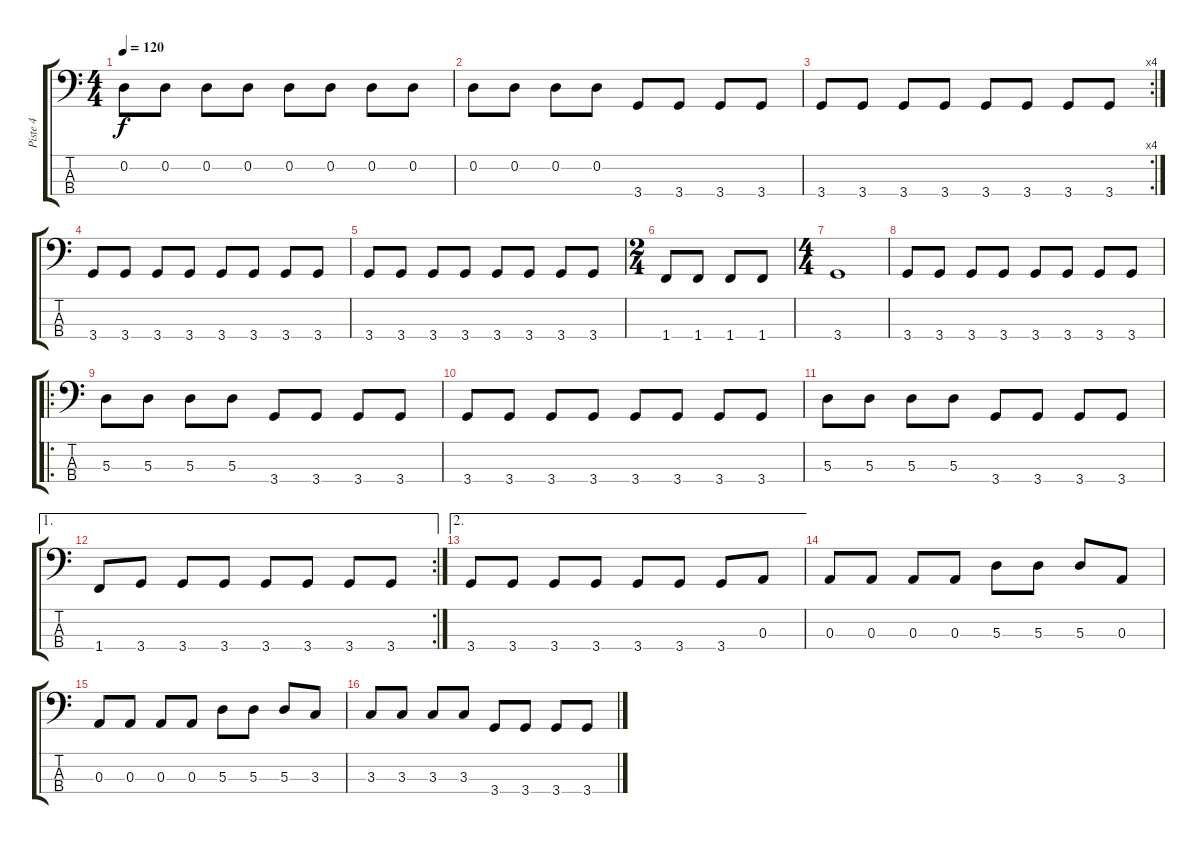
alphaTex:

\track ("Piste 4" "Piste 4") {instrument electricbassfinger}
\staff {score tabs}
\tuning (G2 D2 A1 E1) {hide}
\ts (4 4)
\tempo 120
\clef f4
\ks c
0.2.8{dy f} 0.2.8 0.2.8 0.2.8 0.2.8 0.2.8 0.2.8 0.2.8 |
0.2.8 0.2.8 0.2.8 0.2.8 3.4.8 3.4.8 3.4.8 3.4.8 |
\rc 4
3.4.8 3.4.8 3.4.8 3.4.8 3.4.8 3.4.8 3.4.8 3.4.8 |
3.4.8 3.4.8 3.4.8 3.4.8 3.4.8 3.4.8 3.4.8 3.4.8 |
3.4.8 3.4.8 3.4.8 3.4.8 3.4.8 3.4.8 3.4.8 3.4.8 |
\ts (2 4)
1.4.8 1.4.8 1.4.8 1.4.8 |
\ts (4 4)
3.4.1 |
3.4.8 3.4.8 3.4.8 3.4.8 3.4.8 3.4.8 3.4.8 3.4.8 |
\ro
5.3.8 5.3.8 5.3.8 5.3.8 3.4.8 3.4.8 3.4.8 3.4.8 |
3.4.8 3.4.8 3.4.8 3.4.8 3.4.8 3.4.8 3.4.8 3.4.8 |
5.3.8 5.3.8 5.3.8 5.3.8 3.4.8 3.4.8 3.4.8 3.4.8 |
\ae 1
\rc 2
1.4.8 3.4.8 3.4.8 3.4.8 3.4.8 3.4.8 3.4.8 3.4.8 |
\ae 2
3.4.8 3.4.8 3.4.8 3.4.8 3.4.8 3.4.8 3.4.8 0.3.8 |
0.3.8 0.3.8 0.3.8 0.3.8 5.3.8 5.3.8 5.3.8 0.3.8 |
0.3.8 0.3.8 0.3.8 0.3.8 5.3.8 5.3.8 5.3.8 3.3.8 |
3.3.8 3.3.8 3.3.8 3.3.8 3.4.8 3.4.8 3.4.8 3.4.8
